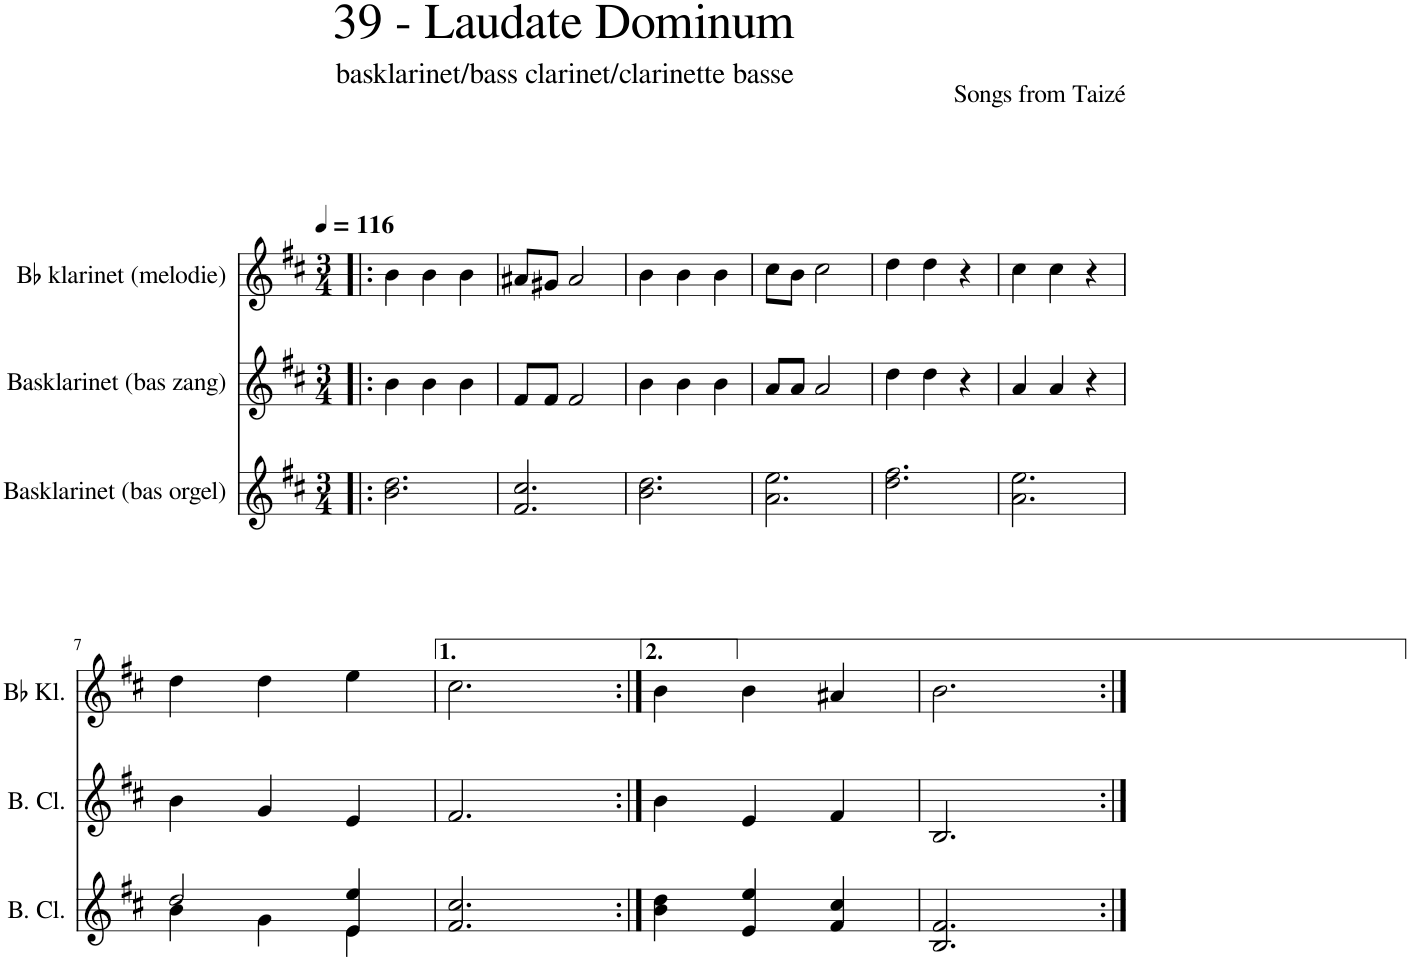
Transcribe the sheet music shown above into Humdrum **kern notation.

**kern	**kern	**kern
*part3	*part2	*part1
*staff3	*staff2	*staff1
*I"Basklarinet (bas orgel)	*I"Basklarinet (bas zang)	*I"Bb klarinet (melodie)
*	*	*I'Bb Kl.
*clefG2	*clefG2	*clefG2
*Trd8c14	*Trd8c14	*Trd1c2
*k[f#c#]	*k[f#c#]	*k[f#c#]
*M3/4	*M3/4	*M3/4
*MM116	*MM116	*MM116
=1!|:	=1!|:	=1!|:
2.b\ 2.dd\	4b\	4b\
.	4b\	4b\
.	4b\	4b\
=2	=2	=2
2.f#/ 2.cc#/	8f#/L	8a#X/L
.	8f#/J	8g#X/J
.	2f#/	2a#/
=3	=3	=3
2.b\ 2.dd\	4b\	4b\
.	4b\	4b\
.	4b\	4b\
=4	=4	=4
2.a\ 2.ee\	8a/L	8cc#\L
.	8a/J	8b\J
.	2a/	2cc#\
=5	=5	=5
2.dd\ 2.ff#\	4dd\	4dd\
.	4dd\	4dd\
.	4r	4r
=6	=6	=6
2.a\ 2.ee\	4a/	4cc#\
.	4a/	4cc#\
.	4r	4r
!!LO:LB:g=z
=7	=7	=7
*^	*	*
2dd/	4b\	4b\	4dd\
.	4g\	4g/	4dd\
4e/ 4ee/	4e\	4e/	4ee\
*v	*v	*	*
=8	=8	=8
2.f#/ 2.cc#/	2.f#/	2.cc#\
=9:|!	=9:|!	=9:|!
4b\ 4dd\	4b\	4b\
4e/ 4ee/	4e/	4b\
4f#/ 4cc#/	4f#/	4a#X/
=10	=10	=10
2.B/ 2.f#/	2.B/	2.b\
=:|!	=:|!	=:|!
*-	*-	*-
